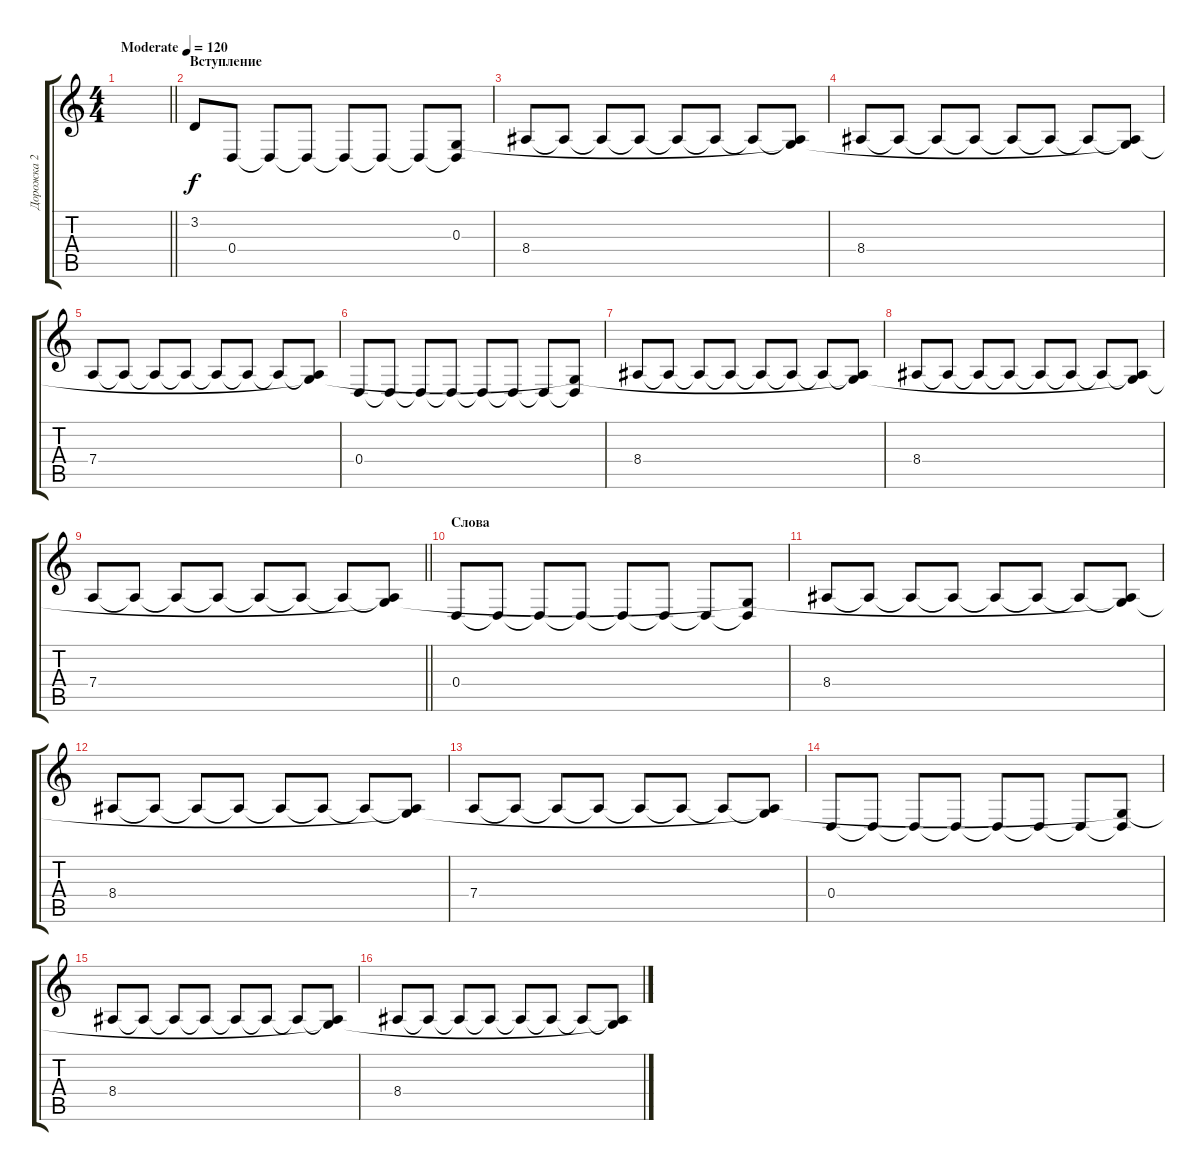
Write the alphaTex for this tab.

\track ("Дорожка 2" "Дорожка 2") {instrument stringensemble1}
\staff {score tabs}
\tuning (E4 B3 G3 D3 A2 E2) {hide}
\ts (4 4)
\tempo (120 "Moderate")
\clef g2
\barLineRight lightlight
\ks c
|
\section ("" "Вступление")
3.2.8 0.4.8 0.4{t}.8 0.4{t}.8 0.4{t}.8 0.4{t}.8 0.4{t}.8 (0.3 0.4{t}).8 |
8.4.8 8.4{t}.8 8.4{t}.8 8.4{t}.8 8.4{t}.8 8.4{t}.8 8.4{t}.8 (0.3{t} 8.4{t}).8 |
8.4.8 8.4{t}.8 8.4{t}.8 8.4{t}.8 8.4{t}.8 8.4{t}.8 8.4{t}.8 (0.3{t} 8.4{t}).8 |
7.4.8 7.4{t}.8 7.4{t}.8 7.4{t}.8 7.4{t}.8 7.4{t}.8 7.4{t}.8 (0.3{t} 7.4{t}).8 |
0.4.8 0.4{t}.8 0.4{t}.8 0.4{t}.8 0.4{t}.8 0.4{t}.8 0.4{t}.8 (0.3{t} 0.4{t}).8 |
8.4.8 8.4{t}.8 8.4{t}.8 8.4{t}.8 8.4{t}.8 8.4{t}.8 8.4{t}.8 (0.3{t} 8.4{t}).8 |
8.4.8 8.4{t}.8 8.4{t}.8 8.4{t}.8 8.4{t}.8 8.4{t}.8 8.4{t}.8 (0.3{t} 8.4{t}).8 |
\barLineRight lightlight
7.4.8 7.4{t}.8 7.4{t}.8 7.4{t}.8 7.4{t}.8 7.4{t}.8 7.4{t}.8 (0.3{t} 7.4{t}).8 |
\section ("" "Слова")
0.4.8 0.4{t}.8 0.4{t}.8 0.4{t}.8 0.4{t}.8 0.4{t}.8 0.4{t}.8 (0.3{t} 0.4{t}).8 |
8.4.8 8.4{t}.8 8.4{t}.8 8.4{t}.8 8.4{t}.8 8.4{t}.8 8.4{t}.8 (0.3{t} 8.4{t}).8 |
8.4.8 8.4{t}.8 8.4{t}.8 8.4{t}.8 8.4{t}.8 8.4{t}.8 8.4{t}.8 (0.3{t} 8.4{t}).8 |
7.4.8 7.4{t}.8 7.4{t}.8 7.4{t}.8 7.4{t}.8 7.4{t}.8 7.4{t}.8 (0.3{t} 7.4{t}).8 |
0.4.8 0.4{t}.8 0.4{t}.8 0.4{t}.8 0.4{t}.8 0.4{t}.8 0.4{t}.8 (0.3{t} 0.4{t}).8 |
8.4.8 8.4{t}.8 8.4{t}.8 8.4{t}.8 8.4{t}.8 8.4{t}.8 8.4{t}.8 (0.3{t} 8.4{t}).8 |
8.4.8 8.4{t}.8 8.4{t}.8 8.4{t}.8 8.4{t}.8 8.4{t}.8 8.4{t}.8 (0.3{t} 8.4{t}).8
